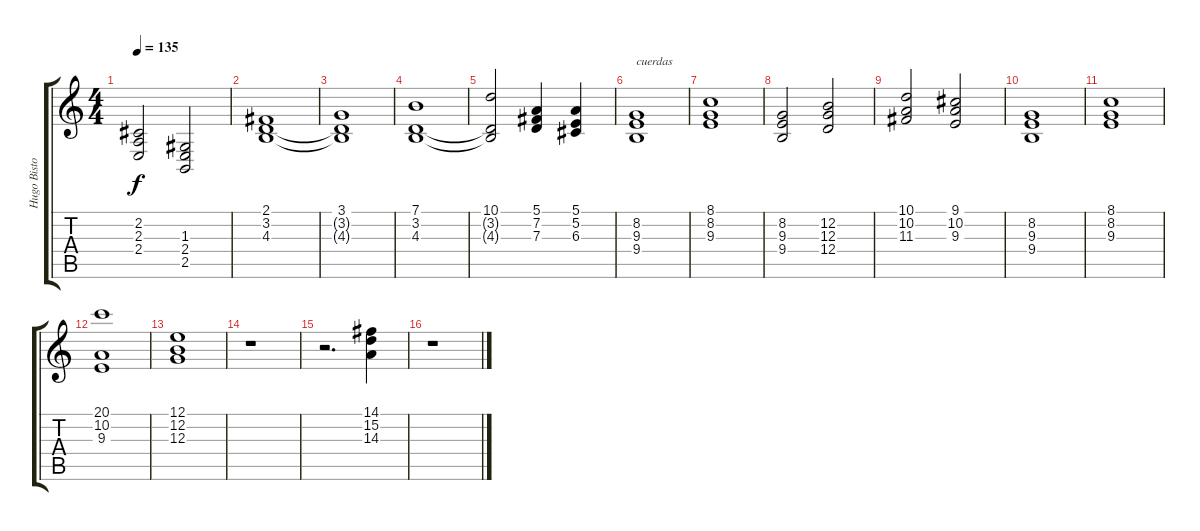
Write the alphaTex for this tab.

\track ("Hugo Bistolfi" "Hugo Bisto") {instrument synthstrings1}
\staff {score tabs}
\tuning (E4 B3 G3 D3 A2 E2) {hide}
\ts (4 4)
\tempo 135
\clef g2
\ks c
(2.2 2.3 2.4).2{dy f} (1.3 2.4 2.5).2 |
(2.1 3.2 4.3).1{instrument choiraahs} |
(3.1 3.2{t} 4.3{t}).1 |
(7.1 3.2 4.3).1 |
(10.1 3.2{t} 4.3{t}).2 (5.1 7.2 7.3).4 (5.1 5.2 6.3).4 |
(8.2 9.3 9.4).1{txt "cuerdas" instrument synthstrings1} |
(8.1 8.2 9.3).1 |
(8.2 9.3 9.4).2 (12.2 12.3 12.4).2 |
(10.1 10.2 11.3).2 (9.1 10.2 9.3).2 |
(8.2 9.3 9.4).1{instrument synthstrings1} |
(8.1 8.2 9.3).1 |
(20.1 10.2 9.3).1 |
(12.1 12.2 12.3).1 |
r.1 |
r.2{d} (14.1 15.2 14.3).4{volume 10 instrument choiraahs} |
r.1
